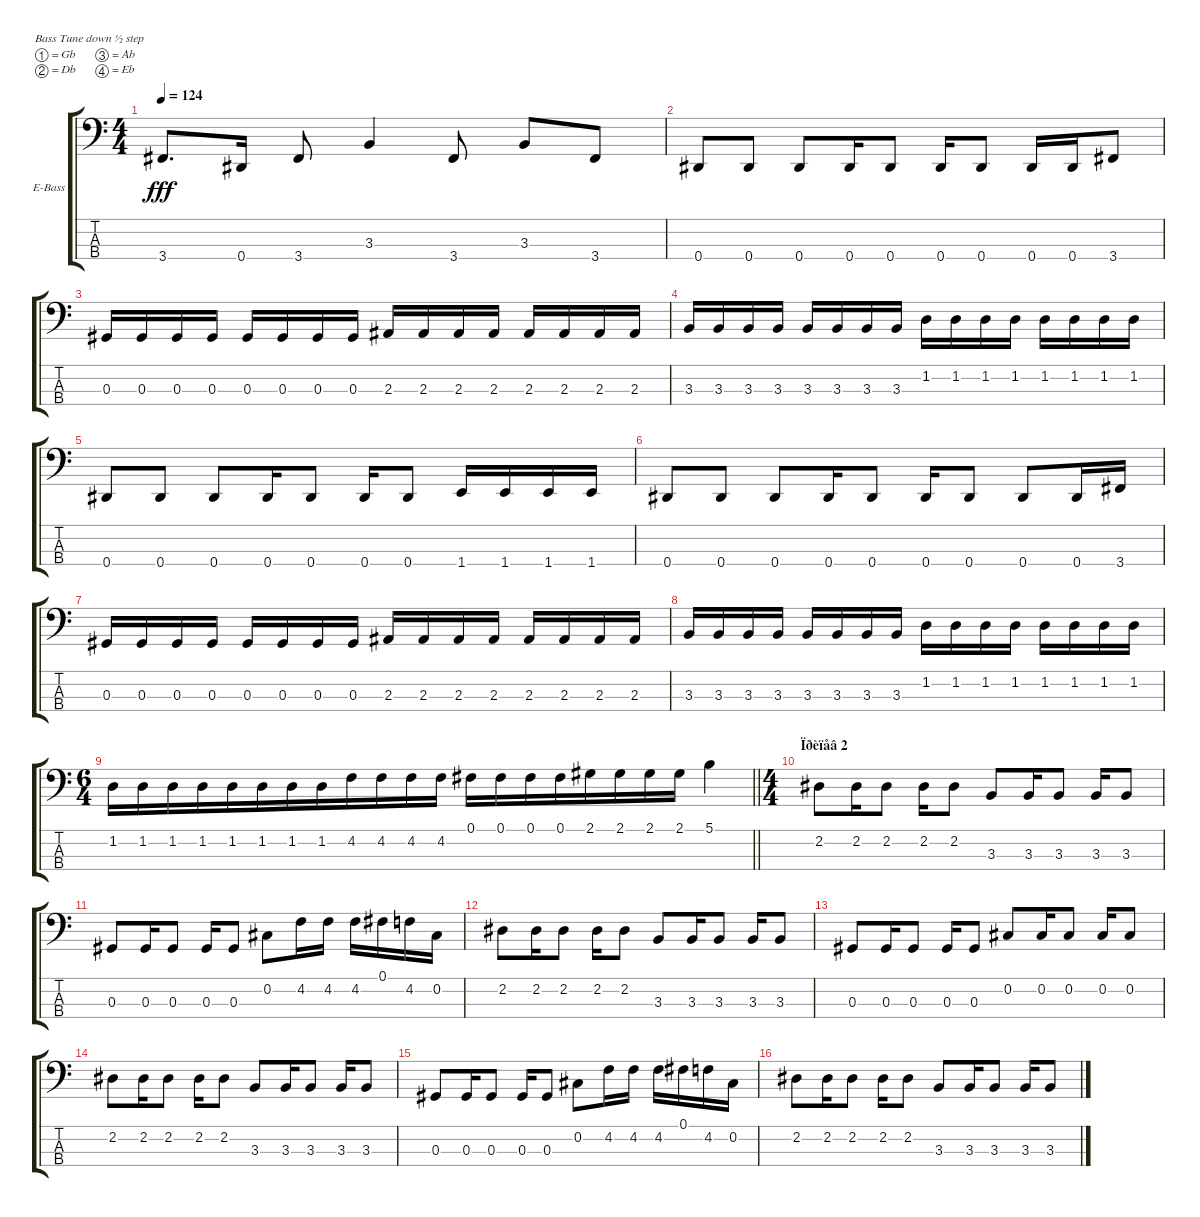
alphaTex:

\bracketExtendMode groupsimilarinstruments
\firstSystemTrackNameOrientation horizontal
\otherSystemsTrackNameOrientation horizontal
\track ("Бас" "E-Bass") {instrument electricbassfinger}
\staff {score tabs}
\tuning (Gb2 Db2 Ab1 Eb1)
\ts (4 4)
\tempo 124
\clef f4
\ks c
3.4.8{d dy fff} 0.4.16 3.4.8 3.3.4 3.4.8 3.3.8 3.4.8 |
0.4.8 0.4.8 0.4.8 0.4.16 0.4.8 0.4.16 0.4.8 0.4.16 0.4.16 3.4.8 |
0.3.16 0.3.16 0.3.16 0.3.16 0.3.16 0.3.16 0.3.16 0.3.16 2.3.16 2.3.16 2.3.16 2.3.16 2.3.16 2.3.16 2.3.16 2.3.16 |
3.3.16 3.3.16 3.3.16 3.3.16 3.3.16 3.3.16 3.3.16 3.3.16 1.2.16 1.2.16 1.2.16 1.2.16 1.2.16 1.2.16 1.2.16 1.2.16 |
0.4.8 0.4.8 0.4.8 0.4.16 0.4.8 0.4.16 0.4.8 1.4.16 1.4.16 1.4.16 1.4.16 |
0.4.8 0.4.8 0.4.8 0.4.16 0.4.8 0.4.16 0.4.8 0.4.8 0.4.16 3.4.16 |
0.3.16 0.3.16 0.3.16 0.3.16 0.3.16 0.3.16 0.3.16 0.3.16 2.3.16 2.3.16 2.3.16 2.3.16 2.3.16 2.3.16 2.3.16 2.3.16 |
3.3.16 3.3.16 3.3.16 3.3.16 3.3.16 3.3.16 3.3.16 3.3.16 1.2.16 1.2.16 1.2.16 1.2.16 1.2.16 1.2.16 1.2.16 1.2.16 |
\ts (6 4)
\beaming (8 6 6)
\barLineRight lightlight
1.2.16 1.2.16 1.2.16 1.2.16 1.2.16 1.2.16 1.2.16 1.2.16 4.2.16 4.2.16 4.2.16 4.2.16 0.1.16 0.1.16 0.1.16 0.1.16 2.1.16 2.1.16 2.1.16 2.1.16 5.1.4 |
\ts (4 4)
\beaming (8 2 2 2 2)
\section ("" "Ïðèïåâ 2")
2.2.8 2.2.16 2.2.8 2.2.16 2.2.8 3.3.8 3.3.16 3.3.8 3.3.16 3.3.8 |
0.3.8 0.3.16 0.3.8 0.3.16 0.3.8 0.2.8 4.2.16 4.2.16 4.2.16 0.1.16 4.2.16 0.2.16 |
2.2.8 2.2.16 2.2.8 2.2.16 2.2.8 3.3.8 3.3.16 3.3.8 3.3.16 3.3.8 |
0.3.8 0.3.16 0.3.8 0.3.16 0.3.8 0.2.8 0.2.16 0.2.8 0.2.16 0.2.8 |
2.2.8 2.2.16 2.2.8 2.2.16 2.2.8 3.3.8 3.3.16 3.3.8 3.3.16 3.3.8 |
0.3.8 0.3.16 0.3.8 0.3.16 0.3.8 0.2.8 4.2.16 4.2.16 4.2.16 0.1.16 4.2.16 0.2.16 |
2.2.8 2.2.16 2.2.8 2.2.16 2.2.8 3.3.8 3.3.16 3.3.8 3.3.16 3.3.8
